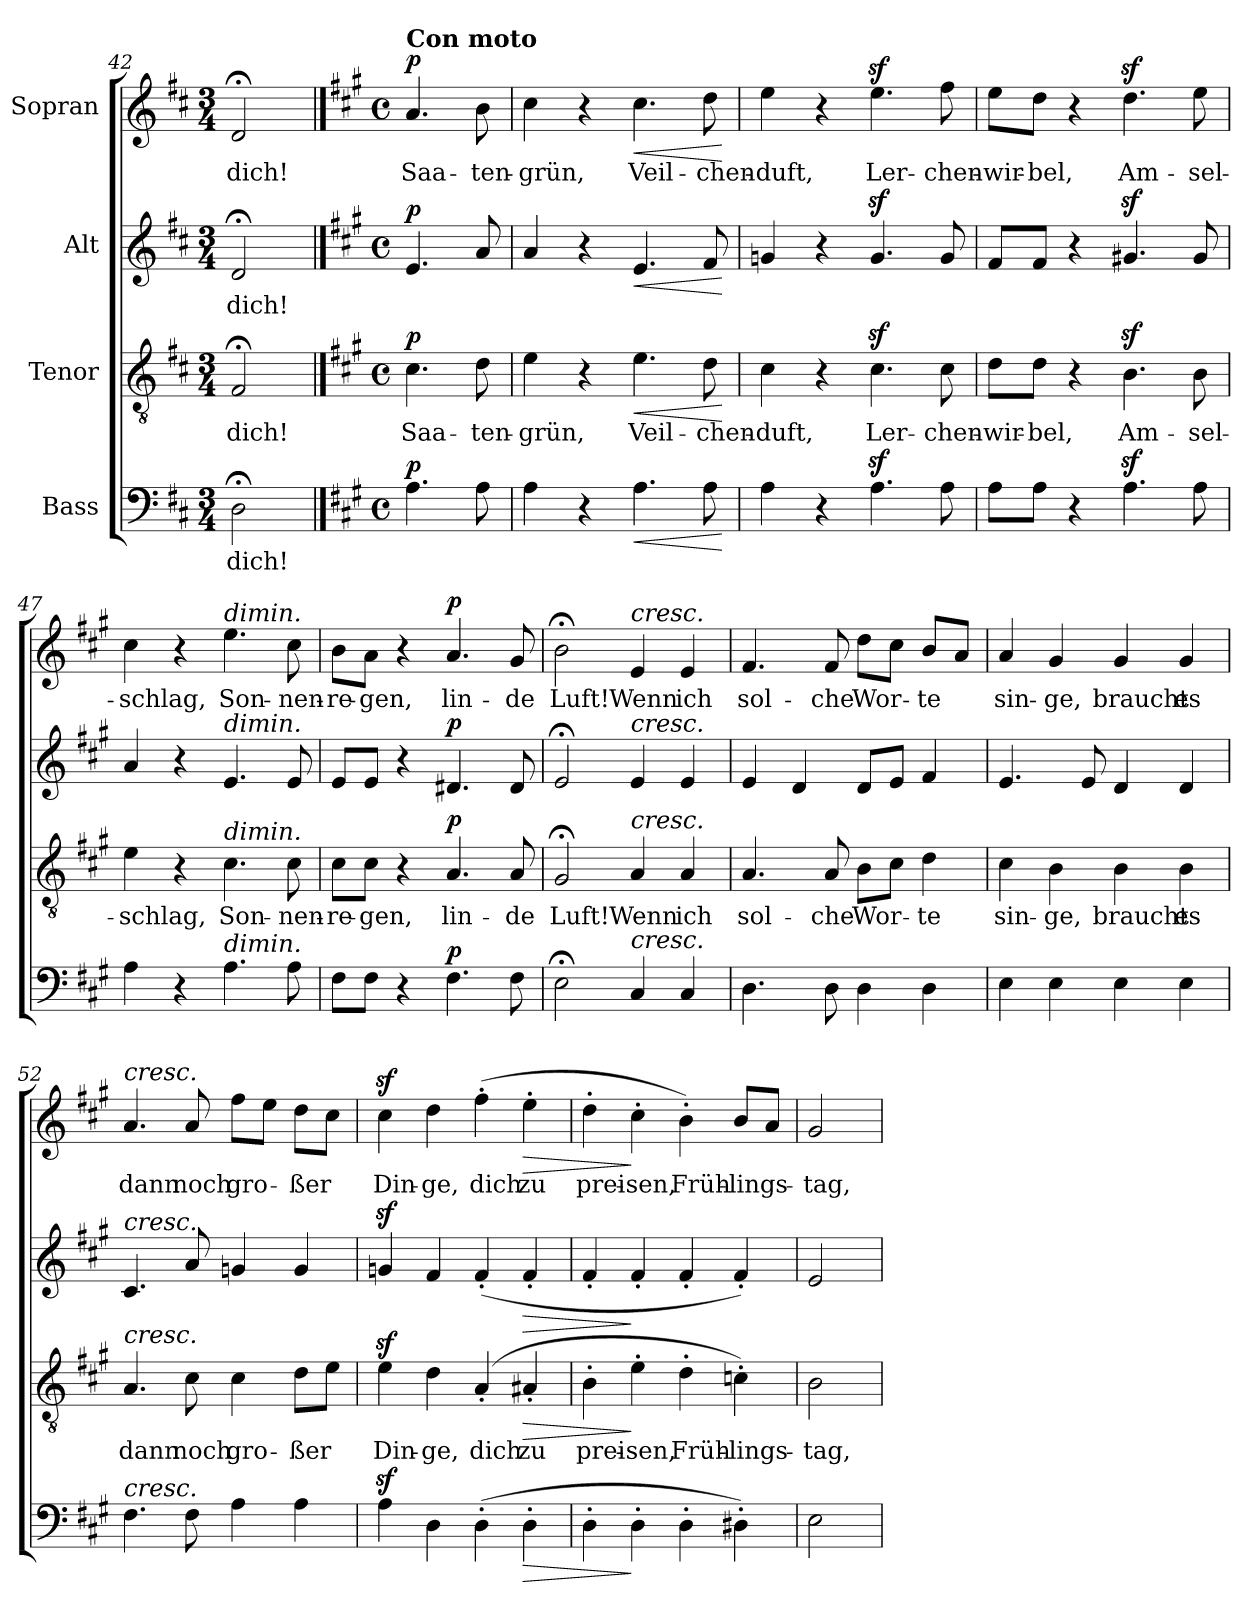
**kern	**text	**dynam	**kern	**text	**dynam	**kern	**text	**dynam	**kern	**text	**dynam
*part4	*part4	*part4	*part3	*part3	*part3	*part2	*part2	*part2	*part1	*part1	*part1
*staff4	*staff4	*staff4	*staff3	*staff3	*staff3	*staff2	*staff2	*staff2	*staff1	*staff1	*staff1
*I"Bass	*	*	*I"Tenor	*	*	*I"Alt	*	*	*I"Sopran	*	*
!!LO:PB:g=z
*clefF4	*	*	*clefGv2	*	*	*clefG2	*	*	*clefG2	*	*
*k[f#c#]	*	*	*k[f#c#]	*	*	*k[f#c#]	*	*	*k[f#c#]	*	*
*M3/4	*	*	*M3/4	*	*	*M3/4	*	*	*M3/4	*	*
=42	=42	=42	=42	=42	=42	=42	=42	=42	=42	=42	=42
!	!LO:LY:b	!	!	!LO:LY:b	!	!	!LO:LY:b	!	!	!LO:LY:b	!
2D;<\	dich!	.	2F#;</	dich!	.	2d;</	dich!	.	2d;</	dich!	.
!!LO:PB:g=z
==43	==43	==43	==43	==43	==43	==43	==43	==43	==43	==43	==43
*k[f#c#g#]	*	*	*k[f#c#g#]	*	*	*k[f#c#g#]	*	*	*k[f#c#g#]	*	*
*M4/4	*	*	*M4/4	*	*	*M4/4	*	*	*M4/4	*	*
*met(c)	*	*	*met(c)	*	*	*met(c)	*	*	*met(c)	*	*
!	!	!	!	!	!	!	!	!	!LO:TX:a:B:t=Con moto	!	!
!	!	!LO:DY:b	!	!LO:LY:b	!LO:DY:b	!	!	!LO:DY:b	!	!LO:LY:b	!LO:DY:b
4.A\	.	p	4.c#\	Saa-	p	4.e/	.	p	4.a/	Saa-	p
!	!	!	!	!LO:LY:b	!	!	!	!	!	!LO:LY:b	!
8A\	.	.	8d\	-ten-	.	8a/	.	.	8b\	-ten-	.
=44	=44	=44	=44	=44	=44	=44	=44	=44	=44	=44	=44
!	!	!	!	!LO:LY:b	!	!	!	!	!	!LO:LY:b	!
4A\	.	.	4e\	-grün,	.	4a/	.	.	4cc#\	-grün,	.
4r	.	.	4r	.	.	4r	.	.	4r	.	.
!	!	!LO:HP:b	!	!LO:LY:b	!LO:HP:b	!	!	!LO:HP:b	!	!LO:LY:b	!LO:HP:b
4.A\	.	<	4.e\	Veil-	<	4.e/	.	<	4.cc#\	Veil-	<
!	!	!	!	!LO:LY:b	!	!	!	!	!	!LO:LY:b	!
8A\	.	.	8d\	-chen-	.	8f#/	.	.	8dd\	-chen-	.
.	.	[	.	.	[	.	.	[	.	.	[
=45	=45	=45	=45	=45	=45	=45	=45	=45	=45	=45	=45
!	!	!	!	!LO:LY:b	!	!	!	!	!	!LO:LY:b	!
4A\	.	.	4c#\	-duft,	.	4gn/	.	.	4ee\	-duft,	.
4r	.	.	4r	.	.	4r	.	.	4r	.	.
!	!	!	!	!LO:LY:b	!	!	!	!	!	!LO:LY:b	!
4.Az<\	.	.	4.c#z<\	Ler-	.	4.gz</	.	.	4.eez<\	Ler-	.
!	!	!	!	!LO:LY:b	!	!	!	!	!	!LO:LY:b	!
8A\	.	.	8c#\	-chen-	.	8g/	.	.	8ff#\	-chen-	.
=46	=46	=46	=46	=46	=46	=46	=46	=46	=46	=46	=46
!	!	!	!	!LO:LY:b	!	!	!	!	!	!LO:LY:b	!
8A\L	.	.	8d\L	-wir-	.	8f#/L	.	.	8ee\L	-wir-	.
!	!	!	!	!LO:LY:b	!	!	!	!	!	!LO:LY:b	!
8A\J	.	.	8d\J	-bel,	.	8f#/J	.	.	8dd\J	-bel,	.
4r	.	.	4r	.	.	4r	.	.	4r	.	.
!	!	!	!	!LO:LY:b	!	!	!	!	!	!LO:LY:b	!
4.Az<\	.	.	4.Bz<\	Am-	.	4.g#Xz</	.	.	4.ddz<\	Am-	.
!	!	!	!	!LO:LY:b	!	!	!	!	!	!LO:LY:b	!
8A\	.	.	8B\	-sel-	.	8g#/	.	.	8ee\	-sel-	.
!!LO:LB:g=z
=47	=47	=47	=47	=47	=47	=47	=47	=47	=47	=47	=47
!	!	!	!	!LO:LY:b	!	!	!	!	!	!LO:LY:b	!
4A\	.	.	4e\	-schlag,	.	4a/	.	.	4cc#\	-schlag,	.
4r	.	.	4r	.	.	4r	.	.	4r	.	.
!	!	!	!	!	!	!	!	!	!LO:TX:a:i:t=dimin.	!	!
!	!	!	!	!	!	!LO:TX:a:i:t=dimin.	!	!	!	!	!
!	!	!	!LO:TX:a:i:t=dimin.	!	!	!	!	!	!	!	!
!LO:TX:a:i:t=dimin.	!	!	!	!	!	!	!	!	!	!	!
!	!	!	!	!LO:LY:b	!	!	!	!	!	!LO:LY:b	!
4.A\	.	.	4.c#\	Son-	.	4.e/	.	.	4.ee\	Son-	.
!	!	!	!	!LO:LY:b	!	!	!	!	!	!LO:LY:b	!
8A\	.	.	8c#\	-nen-	.	8e/	.	.	8cc#\	-nen-	.
=48	=48	=48	=48	=48	=48	=48	=48	=48	=48	=48	=48
!	!	!	!	!LO:LY:b	!	!	!	!	!	!LO:LY:b	!
8F#\L	.	.	8c#\L	-re-	.	8e/L	.	.	8b\L	-re-	.
!	!	!	!	!LO:LY:b	!	!	!	!	!	!LO:LY:b	!
8F#\J	.	.	8c#\J	-gen,	.	8e/J	.	.	8a\J	-gen,	.
4r	.	.	4r	.	.	4r	.	.	4r	.	.
!	!	!LO:DY:b	!	!LO:LY:b	!LO:DY:b	!	!	!LO:DY:b	!	!LO:LY:b	!LO:DY:b
4.F#\	.	p	4.A/	lin-	p	4.d#X/	.	p	4.a/	lin-	p
!	!	!	!	!LO:LY:b	!	!	!	!	!	!LO:LY:b	!
8F#\	.	.	8A/	-de	.	8d#/	.	.	8g#/	-de	.
=49	=49	=49	=49	=49	=49	=49	=49	=49	=49	=49	=49
!	!	!	!	!LO:LY:b	!	!	!	!	!	!LO:LY:b	!
2E;<\	.	.	2G#;</	Luft!	.	2e;</	.	.	2b;<\	Luft!	.
!	!	!	!	!	!	!	!	!	!LO:TX:a:i:t=cresc.	!	!
!	!	!	!	!	!	!LO:TX:a:i:t=cresc.	!	!	!	!	!
!	!	!	!LO:TX:a:i:t=cresc.	!	!	!	!	!	!	!	!
!LO:TX:a:i:t=cresc.	!	!	!	!	!	!	!	!	!	!	!
!	!	!	!	!LO:LY:b	!	!	!	!	!	!LO:LY:b	!
4C#/	.	.	4A/	Wenn	.	4e/	.	.	4e/	Wenn	.
!	!	!	!	!LO:LY:b	!	!	!	!	!	!LO:LY:b	!
4C#/	.	.	4A/	ich	.	4e/	.	.	4e/	ich	.
=50	=50	=50	=50	=50	=50	=50	=50	=50	=50	=50	=50
!	!	!	!	!LO:LY:b	!	!	!	!	!	!LO:LY:b	!
4.D\	.	.	4.A/	sol-	.	4e/	.	.	4.f#/	sol-	.
.	.	.	.	.	.	4d/	.	.	.	.	.
!	!	!	!	!LO:LY:b	!	!	!	!	!	!LO:LY:b	!
8D\	.	.	8A/	-che	.	.	.	.	8f#/	-che	.
!	!	!	!	!LO:LY:b	!	!	!	!	!	!LO:LY:b	!
4D\	.	.	8B\L	Wor-	.	8d/L	.	.	8dd\L	Wor-	.
.	.	.	8c#\J	.	.	8e/J	.	.	8cc#\J	.	.
!	!	!	!	!LO:LY:b	!	!	!	!	!	!LO:LY:b	!
4D\	.	.	4d\	-te	.	4f#/	.	.	8b/L	-te	.
.	.	.	.	.	.	.	.	.	8a/J	.	.
!!LO:LB:g=z
=51	=51	=51	=51	=51	=51	=51	=51	=51	=51	=51	=51
!	!	!	!	!LO:LY:b	!	!	!	!	!	!LO:LY:b	!
4E\	.	.	4c#\	sin-	.	4.e/	.	.	4a/	sin-	.
!	!	!	!	!LO:LY:b	!	!	!	!	!	!LO:LY:b	!
4E\	.	.	4B\	-ge,	.	.	.	.	4g#/	-ge,	.
.	.	.	.	.	.	8e/	.	.	.	.	.
!	!	!	!	!LO:LY:b	!	!	!	!	!	!LO:LY:b	!
4E\	.	.	4B\	braucht	.	4d/	.	.	4g#/	braucht	.
!	!	!	!	!LO:LY:b	!	!	!	!	!	!LO:LY:b	!
4E\	.	.	4B\	es	.	4d/	.	.	4g#/	es	.
=52	=52	=52	=52	=52	=52	=52	=52	=52	=52	=52	=52
!	!	!	!	!	!	!	!	!	!LO:TX:a:i:t=cresc.	!	!
!	!	!	!	!	!	!LO:TX:a:i:t=cresc.	!	!	!	!	!
!	!	!	!LO:TX:a:i:t=cresc.	!	!	!	!	!	!	!	!
!LO:TX:a:i:t=cresc.	!	!	!	!	!	!	!	!	!	!	!
!	!	!	!	!LO:LY:b	!	!	!	!	!	!LO:LY:b	!
4.F#\	.	.	4.A/	dann	.	4.c#/	.	.	4.a/	dann	.
!	!	!	!	!LO:LY:b	!	!	!	!	!	!LO:LY:b	!
8F#\	.	.	8c#\	noch	.	8a/	.	.	8a/	noch	.
!	!	!	!	!LO:LY:b	!	!	!	!	!	!LO:LY:b	!
4A\	.	.	4c#\	gro-	.	4gn/	.	.	8ff#\L	gro-	.
.	.	.	.	.	.	.	.	.	8ee\J	.	.
!	!	!	!	!LO:LY:b	!	!	!	!	!	!LO:LY:b	!
4A\	.	.	8d\L	-ßer	.	4g/	.	.	8dd\L	-ßer	.
.	.	.	8e\J	.	.	.	.	.	8cc#\J	.	.
=53	=53	=53	=53	=53	=53	=53	=53	=53	=53	=53	=53
!	!	!	!	!LO:LY:b	!	!	!	!	!	!LO:LY:b	!
4Az<\	.	.	4ez<\	Din-	.	4gnz</	.	.	4cc#z<\	Din-	.
!	!	!	!	!LO:LY:b	!	!	!	!	!	!LO:LY:b	!
4D\	.	.	4d\	-ge,	.	4f#/	.	.	4dd\	-ge,	.
!	!	!	!	!LO:LY:b	!	!	!	!	!	!LO:LY:b	!
(>4D'\	.	.	(>4A'/	dich	.	(>4f#'/	.	.	(>4ff#'\	dich	.
!	!	!LO:HP:b	!	!LO:LY:b	!LO:HP:b	!	!	!LO:HP:b	!	!LO:LY:b	!LO:HP:b
4D'\	.	>	4A#X'/	zu	>	4f#'/	.	>	4ee'\	zu	>
=54	=54	=54	=54	=54	=54	=54	=54	=54	=54	=54	=54
!	!	!	!	!LO:LY:b	!	!	!	!	!	!LO:LY:b	!
4D'\	.	.	4B'\	prei-	.	4f#'/	.	.	4dd'\	prei-	.
!	!	!	!	!LO:LY:b	!	!	!	!	!	!LO:LY:b	!
4D'\	.	]	4e'\	-sen,	]	4f#'/	.	]	4cc#'\	-sen,	]
!	!	!	!	!LO:LY:b	!	!	!	!	!	!LO:LY:b	!
4D'\	.	.	4d'\	Früh-	.	4f#'/	.	.	4b'\)	Früh-	.
!	!	!	!	!LO:LY:b	!	!	!	!	!	!LO:LY:b	!
4D#X'\)	.	.	4cn'\)	-lings-	.	4f#'/)	.	.	8b/L	-lings-	.
.	.	.	.	.	.	.	.	.	8a/J	.	.
=55	=55	=55	=55	=55	=55	=55	=55	=55	=55	=55	=55
!	!	!	!	!LO:LY:b	!	!	!	!	!	!LO:LY:b	!
2E\	.	.	2B\	-tag,	.	2e/	.	.	2g#/	-tag,	.
=	=	=	=	=	=	=	=	=	=	=	=
*-	*-	*-	*-	*-	*-	*-	*-	*-	*-	*-	*-
